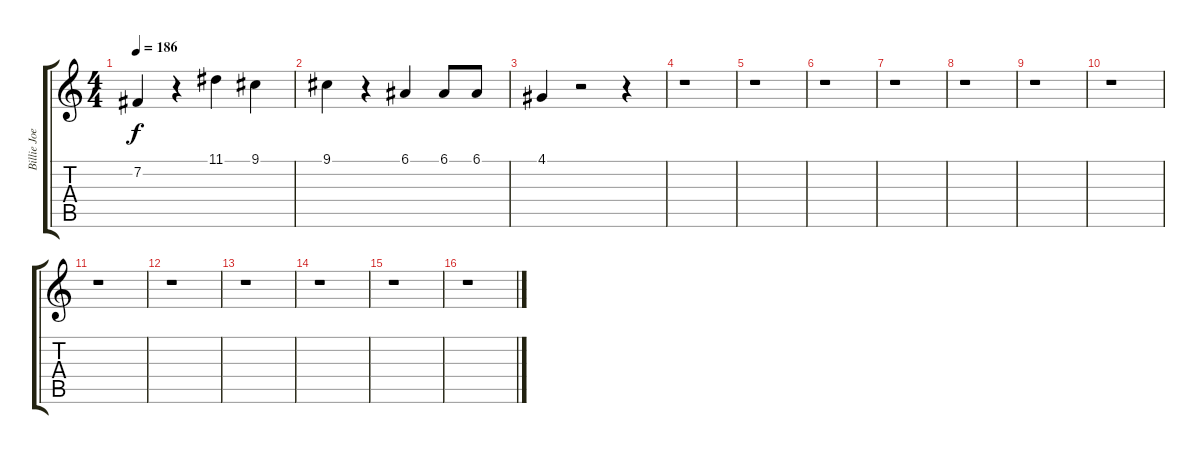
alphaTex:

\track ("Billie Joe (Vox)" "Billie Joe") {instrument trumpet}
\staff {score tabs}
\tuning (E4 B3 G3 D3 A2 E2) {hide}
\ts (4 4)
\tempo 186
\clef g2
\ks c
7.2.4{dy f} r.4 11.1.4 9.1.4 |
9.1.4 r.4 6.1.4 6.1.8 6.1.8 |
4.1.4 r.2 r.4 |
r.1 |
r.1 |
r.1 |
r.1 |
r.1 |
r.1 |
r.1 |
r.1 |
r.1 |
r.1 |
r.1 |
r.1 |
r.1
